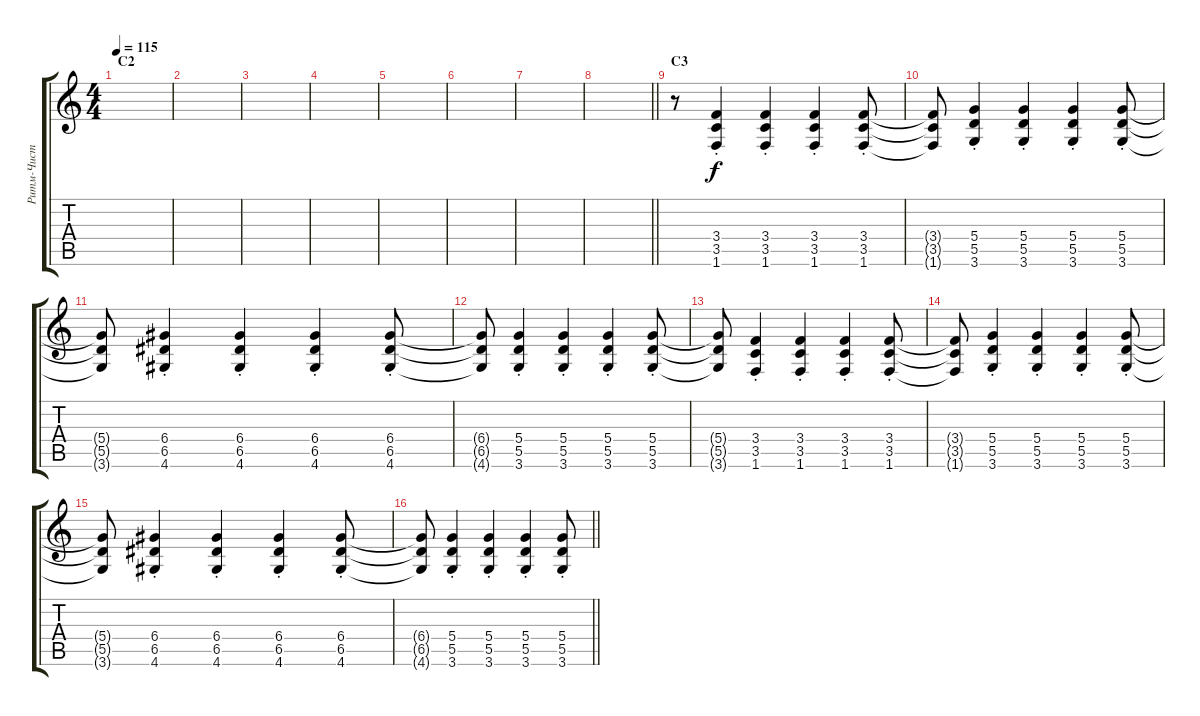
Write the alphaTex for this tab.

\track ("Ритм-Чист" "Ритм-Чист") {instrument electricguitarclean}
\staff {score tabs}
\tuning (E4 B3 G3 D3 A2 E2) {hide}
\ts (4 4)
\section ("" "C2")
\tempo 115
\clef g2
\ks c
|
|
|
|
|
|
|
\barLineRight lightlight
|
\section ("" "С3")
r.8 (3.4{st} 3.5{st} 1.6{st}).4 (3.4{st} 3.5{st} 1.6{st}).4 (3.4{st} 3.5{st} 1.6{st}).4 (3.4{st} 3.5{st} 1.6{st}).8 |
(3.4{t} 3.5{t} 1.6{t}).8 (5.4{st} 5.5{st} 3.6{st}).4 (5.4{st} 5.5{st} 3.6{st}).4 (5.4{st} 5.5{st} 3.6{st}).4 (5.4{st} 5.5{st} 3.6{st}).8 |
(5.4{t} 5.5{t} 3.6{t}).8 (6.4{st} 6.5{st} 4.6{st}).4 (6.4{st} 6.5{st} 4.6{st}).4 (6.4{st} 6.5{st} 4.6{st}).4 (6.4{st} 6.5{st} 4.6{st}).8 |
(6.4{t} 6.5{t} 4.6{t}).8 (5.4{st} 5.5{st} 3.6{st}).4 (5.4{st} 5.5{st} 3.6{st}).4 (5.4{st} 5.5{st} 3.6{st}).4 (5.4{st} 5.5{st} 3.6{st}).8 |
(5.4{t} 5.5{t} 3.6{t}).8 (3.4{st} 3.5{st} 1.6{st}).4 (3.4{st} 3.5{st} 1.6{st}).4 (3.4{st} 3.5{st} 1.6{st}).4 (3.4{st} 3.5{st} 1.6{st}).8 |
(3.4{t} 3.5{t} 1.6{t}).8 (5.4{st} 5.5{st} 3.6{st}).4 (5.4{st} 5.5{st} 3.6{st}).4 (5.4{st} 5.5{st} 3.6{st}).4 (5.4{st} 5.5{st} 3.6{st}).8 |
(5.4{t} 5.5{t} 3.6{t}).8 (6.4{st} 6.5{st} 4.6{st}).4 (6.4{st} 6.5{st} 4.6{st}).4 (6.4{st} 6.5{st} 4.6{st}).4 (6.4{st} 6.5{st} 4.6{st}).8 |
\barLineRight lightlight
(6.4{t} 6.5{t} 4.6{t}).8 (5.4{st} 5.5{st} 3.6{st}).4 (5.4{st} 5.5{st} 3.6{st}).4 (5.4{st} 5.5{st} 3.6{st}).4 (5.4{st} 5.5{st} 3.6{st}).8
